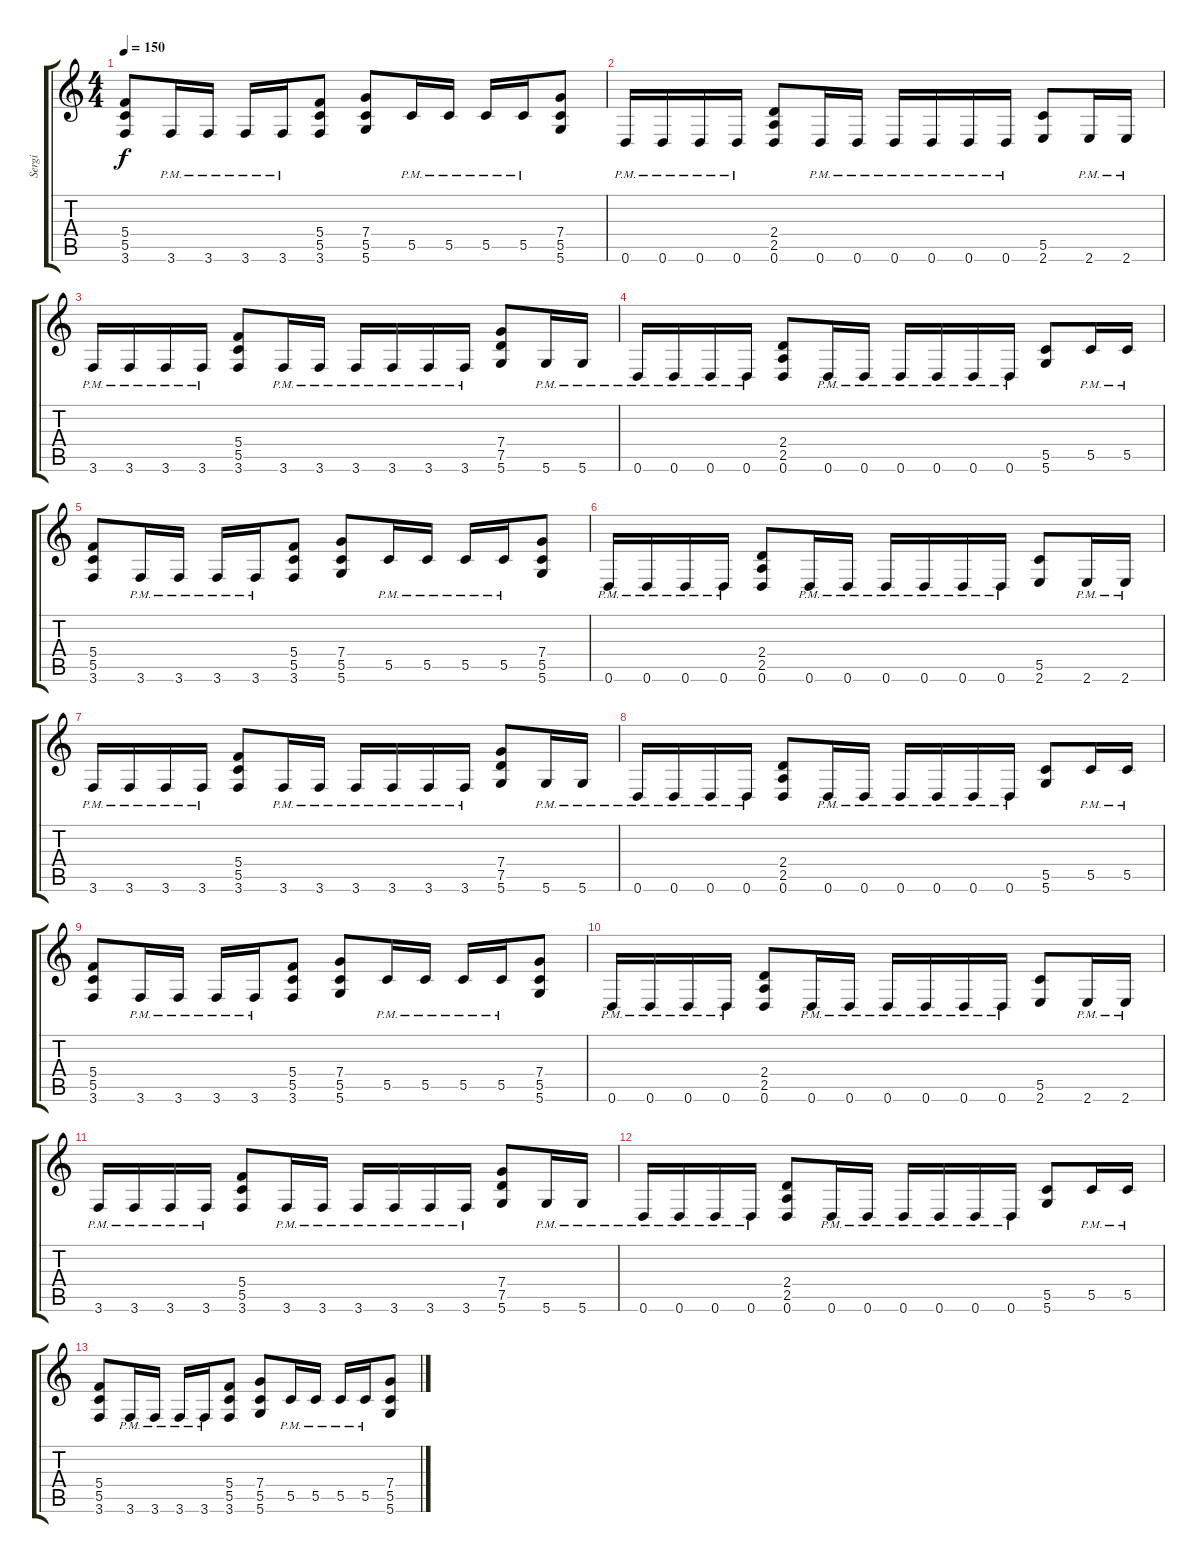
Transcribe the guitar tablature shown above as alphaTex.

\track ("Sergi" "Sergi") {instrument distortionguitar}
\staff {score tabs}
\tuning (D4 A3 F3 C3 G2 D2) {hide}
\ts (4 4)
\tempo 150
\clef g2
\ks c
(5.4 5.5 3.6).8{dy f} 3.6{pm}.16 3.6{pm}.16 3.6{pm}.16 3.6{pm}.16 (5.4 5.5 3.6).8 (7.4 5.5 5.6).8 5.5{pm}.16 5.5{pm}.16 5.5{pm}.16 5.5{pm}.16 (7.4 5.5 5.6).8 |
0.6{pm}.16 0.6{pm}.16 0.6{pm}.16 0.6{pm}.16 (2.4 2.5 0.6).8 0.6{pm}.16 0.6{pm}.16 0.6{pm}.16 0.6{pm}.16 0.6{pm}.16 0.6{pm}.16 (5.5 2.6).8 2.6{pm}.16 2.6{pm}.16 |
3.6{pm}.16 3.6{pm}.16 3.6{pm}.16 3.6{pm}.16 (5.4 5.5 3.6).8 3.6{pm}.16 3.6{pm}.16 3.6{pm}.16 3.6{pm}.16 3.6{pm}.16 3.6{pm}.16 (7.4 7.5 5.6).8 5.6{pm}.16 5.6{pm}.16 |
0.6{pm}.16 0.6{pm}.16 0.6{pm}.16 0.6{pm}.16 (2.4 2.5 0.6).8 0.6{pm}.16 0.6{pm}.16 0.6{pm}.16 0.6{pm}.16 0.6{pm}.16 0.6{pm}.16 (5.5 5.6).8 5.5{pm}.16 5.5{pm}.16 |
(5.4 5.5 3.6).8 3.6{pm}.16 3.6{pm}.16 3.6{pm}.16 3.6{pm}.16 (5.4 5.5 3.6).8 (7.4 5.5 5.6).8 5.5{pm}.16 5.5{pm}.16 5.5{pm}.16 5.5{pm}.16 (7.4 5.5 5.6).8 |
0.6{pm}.16 0.6{pm}.16 0.6{pm}.16 0.6{pm}.16 (2.4 2.5 0.6).8 0.6{pm}.16 0.6{pm}.16 0.6{pm}.16 0.6{pm}.16 0.6{pm}.16 0.6{pm}.16 (5.5 2.6).8 2.6{pm}.16 2.6{pm}.16 |
3.6{pm}.16 3.6{pm}.16 3.6{pm}.16 3.6{pm}.16 (5.4 5.5 3.6).8 3.6{pm}.16 3.6{pm}.16 3.6{pm}.16 3.6{pm}.16 3.6{pm}.16 3.6{pm}.16 (7.4 7.5 5.6).8 5.6{pm}.16 5.6{pm}.16 |
0.6{pm}.16 0.6{pm}.16 0.6{pm}.16 0.6{pm}.16 (2.4 2.5 0.6).8 0.6{pm}.16 0.6{pm}.16 0.6{pm}.16 0.6{pm}.16 0.6{pm}.16 0.6{pm}.16 (5.5 5.6).8 5.5{pm}.16 5.5{pm}.16 |
(5.4 5.5 3.6).8 3.6{pm}.16 3.6{pm}.16 3.6{pm}.16 3.6{pm}.16 (5.4 5.5 3.6).8 (7.4 5.5 5.6).8 5.5{pm}.16 5.5{pm}.16 5.5{pm}.16 5.5{pm}.16 (7.4 5.5 5.6).8 |
0.6{pm}.16 0.6{pm}.16 0.6{pm}.16 0.6{pm}.16 (2.4 2.5 0.6).8 0.6{pm}.16 0.6{pm}.16 0.6{pm}.16 0.6{pm}.16 0.6{pm}.16 0.6{pm}.16 (5.5 2.6).8 2.6{pm}.16 2.6{pm}.16 |
3.6{pm}.16 3.6{pm}.16 3.6{pm}.16 3.6{pm}.16 (5.4 5.5 3.6).8 3.6{pm}.16 3.6{pm}.16 3.6{pm}.16 3.6{pm}.16 3.6{pm}.16 3.6{pm}.16 (7.4 7.5 5.6).8 5.6{pm}.16 5.6{pm}.16 |
0.6{pm}.16 0.6{pm}.16 0.6{pm}.16 0.6{pm}.16 (2.4 2.5 0.6).8 0.6{pm}.16 0.6{pm}.16 0.6{pm}.16 0.6{pm}.16 0.6{pm}.16 0.6{pm}.16 (5.5 5.6).8 5.5{pm}.16 5.5{pm}.16 |
(5.4 5.5 3.6).8 3.6{pm}.16 3.6{pm}.16 3.6{pm}.16 3.6{pm}.16 (5.4 5.5 3.6).8 (7.4 5.5 5.6).8 5.5{pm}.16 5.5{pm}.16 5.5{pm}.16 5.5{pm}.16 (7.4 5.5 5.6).8
